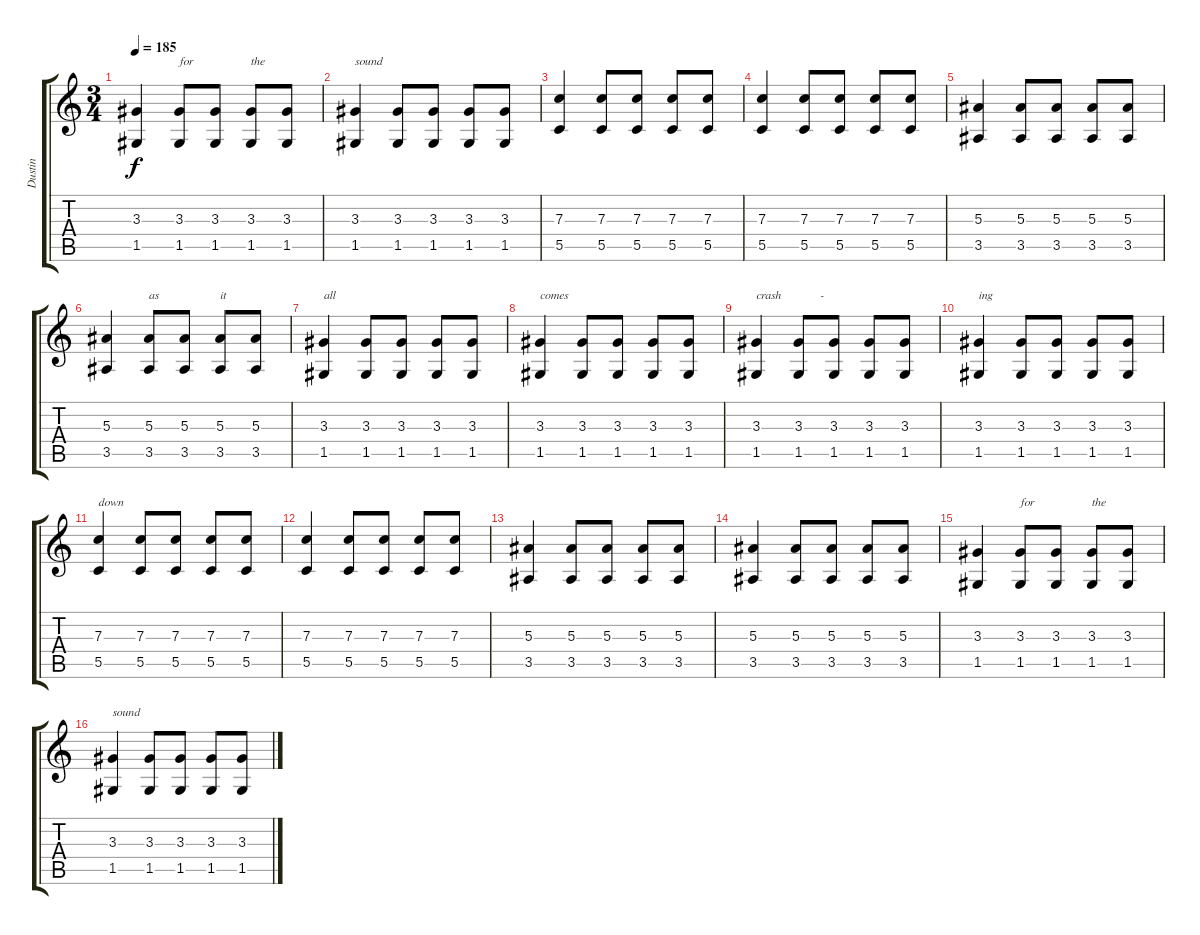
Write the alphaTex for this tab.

\track ("Dustin" "Dustin") {instrument overdrivenguitar}
\staff {score tabs}
\tuning (D4 A3 F3 C3 G2 C2) {hide}
\ts (3 4)
\tempo 185
\clef g2
\ks c
(3.3 1.5).4{dy f} (3.3 1.5).8{txt "for "} (3.3 1.5).8 (3.3 1.5).8{txt "the"} (3.3 1.5).8 |
(3.3 1.5).4{txt "sound"} (3.3 1.5).8 (3.3 1.5).8 (3.3 1.5).8 (3.3 1.5).8 |
(7.3 5.5).4 (7.3 5.5).8 (7.3 5.5).8 (7.3 5.5).8 (7.3 5.5).8 |
(7.3 5.5).4 (7.3 5.5).8 (7.3 5.5).8 (7.3 5.5).8 (7.3 5.5).8 |
(5.3 3.5).4 (5.3 3.5).8 (5.3 3.5).8 (5.3 3.5).8 (5.3 3.5).8 |
(5.3 3.5).4 (5.3 3.5).8{txt "as"} (5.3 3.5).8 (5.3 3.5).8{txt "it"} (5.3 3.5).8 |
(3.3 1.5).4{txt "all"} (3.3 1.5).8 (3.3 1.5).8 (3.3 1.5).8 (3.3 1.5).8 |
(3.3 1.5).4{txt "comes"} (3.3 1.5).8 (3.3 1.5).8 (3.3 1.5).8 (3.3 1.5).8 |
(3.3 1.5).4{txt "crash             -"} (3.3 1.5).8 (3.3 1.5).8 (3.3 1.5).8 (3.3 1.5).8 |
(3.3 1.5).4{txt "ing"} (3.3 1.5).8 (3.3 1.5).8 (3.3 1.5).8 (3.3 1.5).8 |
(7.3 5.5).4{txt "down"} (7.3 5.5).8 (7.3 5.5).8 (7.3 5.5).8 (7.3 5.5).8 |
(7.3 5.5).4 (7.3 5.5).8 (7.3 5.5).8 (7.3 5.5).8 (7.3 5.5).8 |
(5.3 3.5).4 (5.3 3.5).8 (5.3 3.5).8 (5.3 3.5).8 (5.3 3.5).8 |
(5.3 3.5).4 (5.3 3.5).8 (5.3 3.5).8 (5.3 3.5).8 (5.3 3.5).8 |
(3.3 1.5).4 (3.3 1.5).8{txt "for "} (3.3 1.5).8 (3.3 1.5).8{txt "the"} (3.3 1.5).8 |
(3.3 1.5).4{txt "sound"} (3.3 1.5).8 (3.3 1.5).8 (3.3 1.5).8 (3.3 1.5).8
